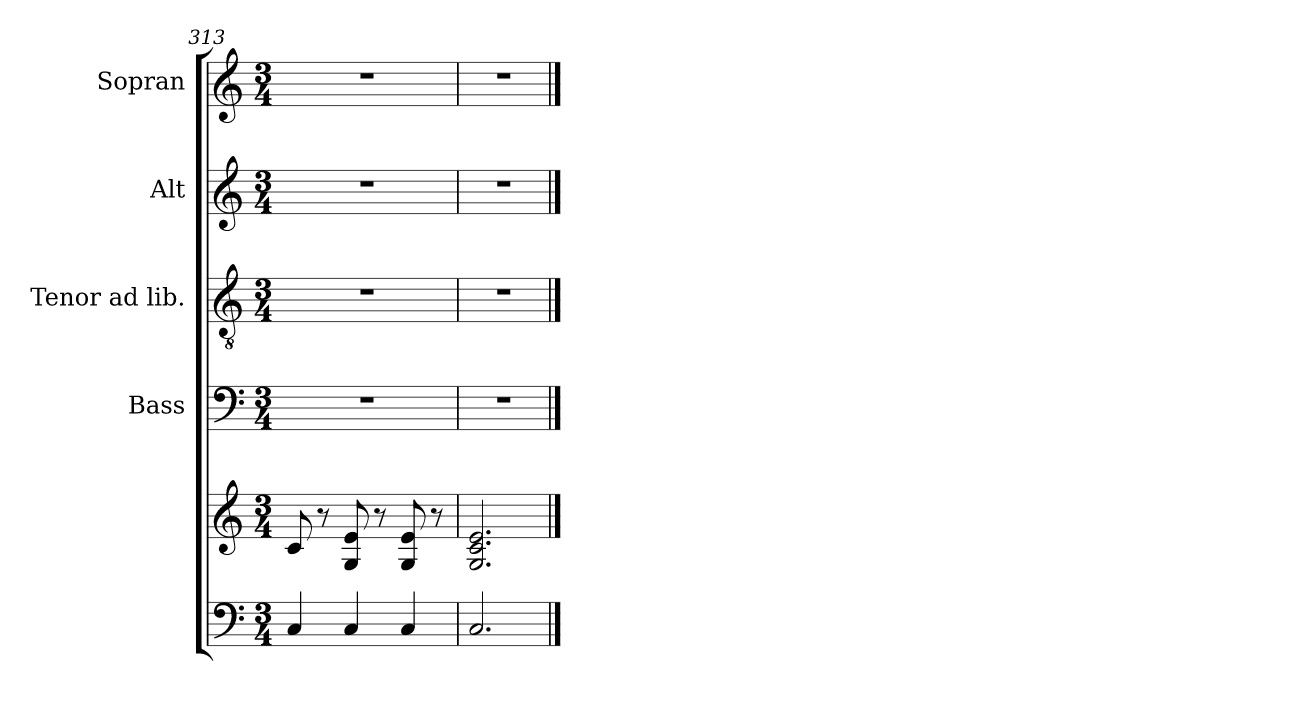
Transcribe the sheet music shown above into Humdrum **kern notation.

**kern	**kern	**kern	**kern	**kern	**kern
*part5	*part5	*part4	*part3	*part2	*part1
*staff6	*staff5	*staff4	*staff3	*staff2	*staff1
*	*	*I"Bass	*I"Tenor ad lib.	*I"Alt	*I"Sopran
*	*	*I'B.	*I'T.	*I'A.	*I'S.
*clefF4	*clefG2	*clefF4	*clefGv2	*clefG2	*clefG2
*k[]	*k[]	*k[]	*k[]	*k[]	*k[]
*C:	*C:	*C:	*C:	*C:	*C:
*M3/4	*M3/4	*M3/4	*M3/4	*M3/4	*M3/4
=313	=313	=313	=313	=313	=313
4C/	8c/	2.r	2.r	2.r	2.r
.	8r	.	.	.	.
4C/	8G/ 8e/	.	.	.	.
.	8r	.	.	.	.
4C/	8G/ 8e/	.	.	.	.
.	8r	.	.	.	.
=314	=314	=314	=314	=314	=314
2.C/	2.G/ 2.c/ 2.e/	2.r	2.r	2.r	2.r
==	==	==	==	==	==
*-	*-	*-	*-	*-	*-
